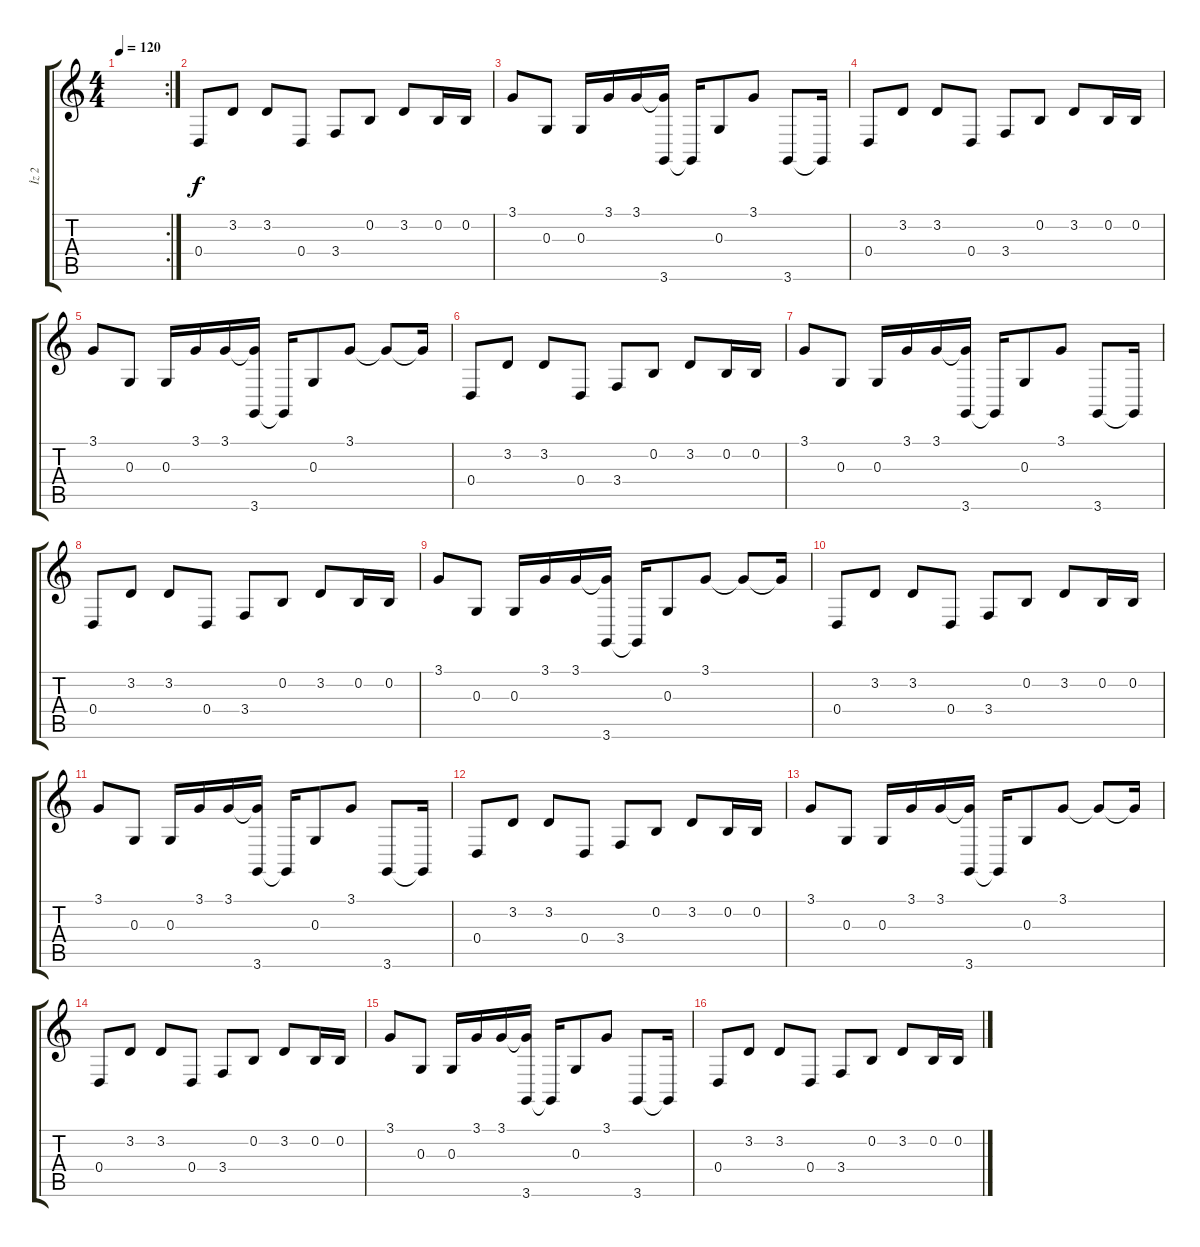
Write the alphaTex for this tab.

\track ("İz 2" "İz 2") {instrument tenorsax}
\staff {score tabs}
\tuning (E4 B3 G3 D3 A2 E2) {hide}
\rc 2
\ts (4 4)
\tempo 120
\clef g2
\ks c
|
0.4.8 3.2.8 3.2.8 0.4.8 3.4.8 0.2.8 3.2.8 0.2.16 0.2.16 |
3.1.8 0.3.8 0.3.16 3.1.16 3.1.16 (3.1{t} 3.6).16 3.6{t}.16 0.3.8 3.1.8 3.6.8 3.6{t}.16 |
0.4.8 3.2.8 3.2.8 0.4.8 3.4.8 0.2.8 3.2.8 0.2.16 0.2.16 |
3.1.8 0.3.8 0.3.16 3.1.16 3.1.16 (3.1{t} 3.6).16 3.6{t}.16 0.3.8 3.1.8 3.1{t}.8 3.1{t}.16 |
0.4.8 3.2.8 3.2.8 0.4.8 3.4.8 0.2.8 3.2.8 0.2.16 0.2.16 |
3.1.8 0.3.8 0.3.16 3.1.16 3.1.16 (3.1{t} 3.6).16 3.6{t}.16 0.3.8 3.1.8 3.6.8 3.6{t}.16 |
0.4.8 3.2.8 3.2.8 0.4.8 3.4.8 0.2.8 3.2.8 0.2.16 0.2.16 |
3.1.8 0.3.8 0.3.16 3.1.16 3.1.16 (3.1{t} 3.6).16 3.6{t}.16 0.3.8 3.1.8 3.1{t}.8 3.1{t}.16 |
0.4.8 3.2.8 3.2.8 0.4.8 3.4.8 0.2.8 3.2.8 0.2.16 0.2.16 |
3.1.8 0.3.8 0.3.16 3.1.16 3.1.16 (3.1{t} 3.6).16 3.6{t}.16 0.3.8 3.1.8 3.6.8 3.6{t}.16 |
0.4.8 3.2.8 3.2.8 0.4.8 3.4.8 0.2.8 3.2.8 0.2.16 0.2.16 |
3.1.8 0.3.8 0.3.16 3.1.16 3.1.16 (3.1{t} 3.6).16 3.6{t}.16 0.3.8 3.1.8 3.1{t}.8 3.1{t}.16 |
0.4.8 3.2.8 3.2.8 0.4.8 3.4.8 0.2.8 3.2.8 0.2.16 0.2.16 |
3.1.8 0.3.8 0.3.16 3.1.16 3.1.16 (3.1{t} 3.6).16 3.6{t}.16 0.3.8 3.1.8 3.6.8 3.6{t}.16 |
0.4.8 3.2.8 3.2.8 0.4.8 3.4.8 0.2.8 3.2.8 0.2.16 0.2.16
